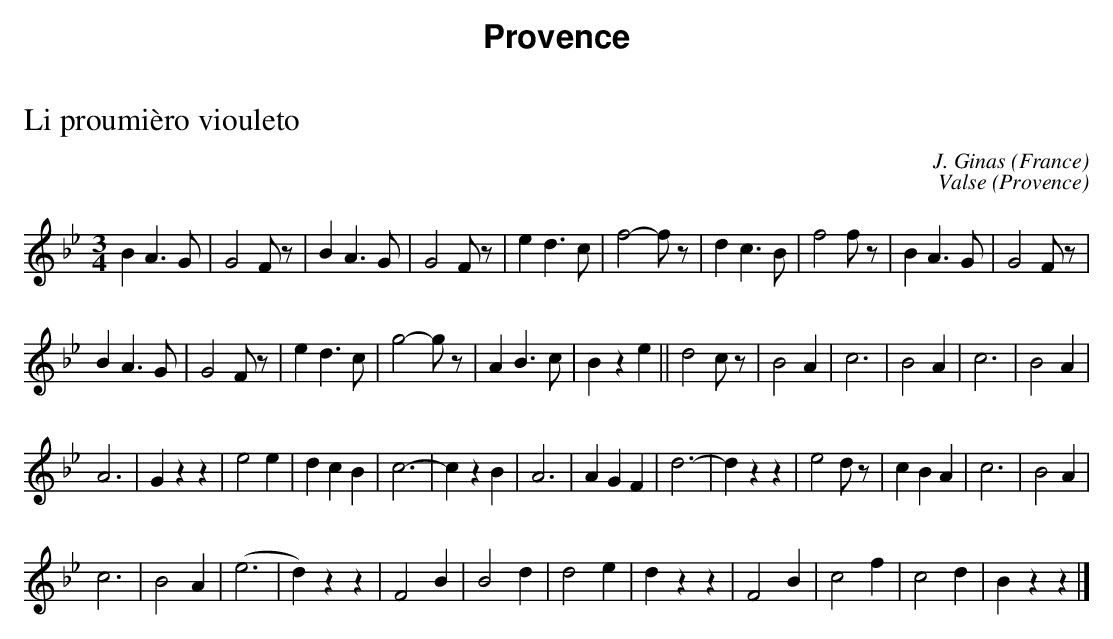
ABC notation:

X:1
T:Li proumièro viouleto
O:France
C:J. Ginas
M:3/4
L:1/8
K:Bb
B2A3G | G4Fz | B2A3G | G4Fz | e2d3c | f4-fz | d2c3B | f4fz | B2A3G | G4Fz |
B2A3G | G4Fz | e2d3c | g4-gz | A2B3c | B2z2e2 || d4cz | B4A2 | c6 | B4A2 | c6 | B4A2 |
A6 | G2z2z2 | e4e2 | d2c2B2 | c6- | c2z2B2 | A6 | A2G2F2 | d6- | d2z2z2 | e4dz | c2B2A2 | c6 | B4A2 |
c6 | B4A2 | (e6- | d2)z2z2 | F4B2 | B4d2 | d4e2 | d2z2z2 | F4B2 | c4f2 | c4d2 | B2z2z2 |]
